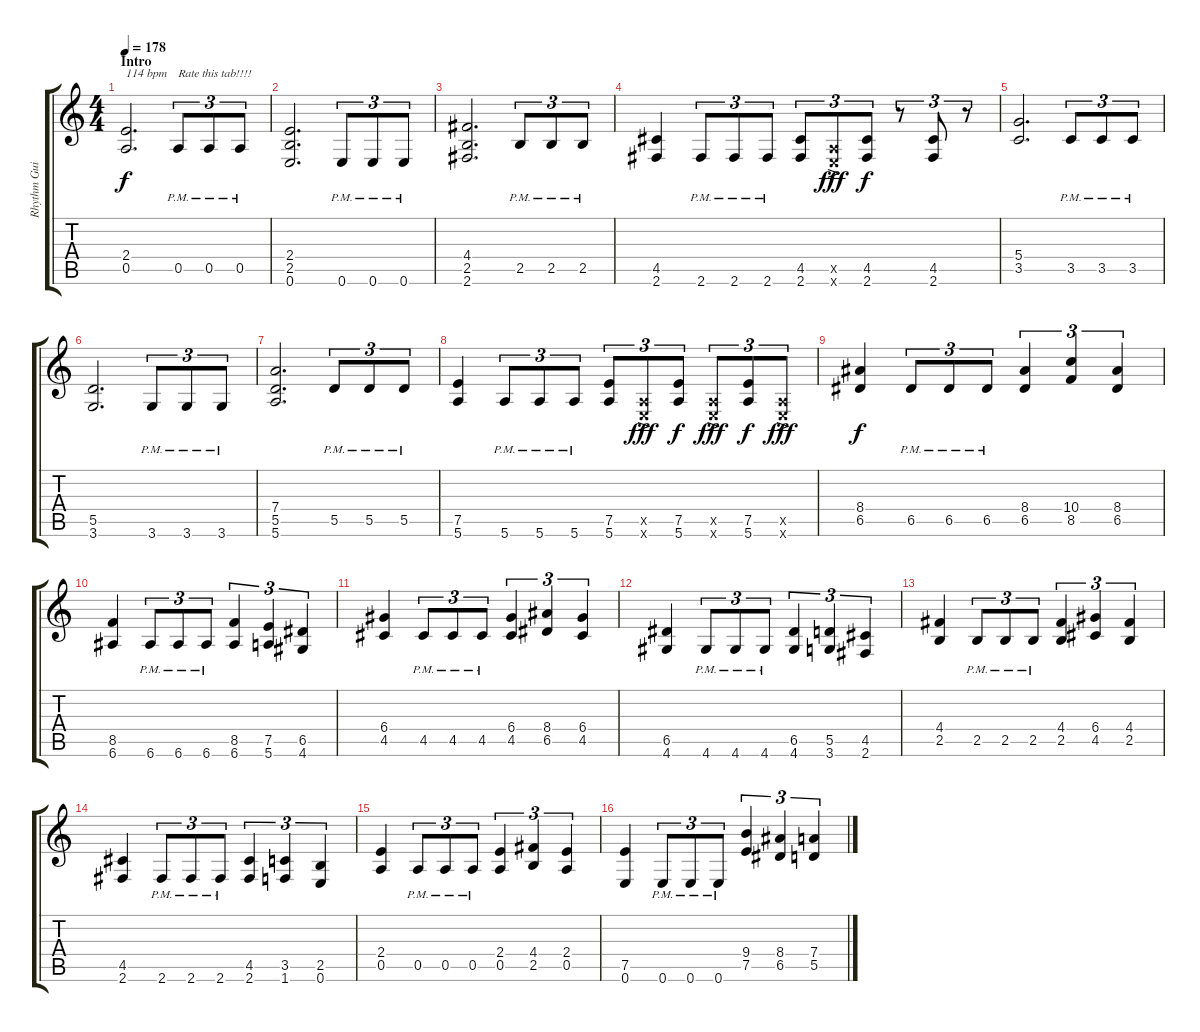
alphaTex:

\track ("Rhythm Guitar" "Rhythm Gui") {instrument distortionguitar}
\staff {score tabs}
\tuning (E4 B3 G3 D3 A2 E2) {hide}
\ts (4 4)
\section ("" "Intro")
\tempo 178
\tempo 114
\tempo 178
\clef g2
\ks c
(2.4 0.5).2{d txt "114 bpm" dy f instrument distortionguitar} 0.5{pm}.8{tu (3 2) txt "Rate this tab!!!!"} 0.5{pm}.8{tu (3 2)} 0.5{pm}.8{tu (3 2)} |
(2.4 2.5 0.6).2{d} 0.6{pm}.8{tu (3 2)} 0.6{pm}.8{tu (3 2)} 0.6{pm}.8{tu (3 2)} |
(4.4 2.5 2.6).2{d} 2.5{pm}.8{tu (3 2)} 2.5{pm}.8{tu (3 2)} 2.5{pm}.8{tu (3 2)} |
(4.5 2.6).4 2.6{pm}.8{tu (3 2)} 2.6{pm}.8{tu (3 2)} 2.6{pm}.8{tu (3 2)} (4.5 2.6).8{tu (3 2)} (0.5{ac x} 0.6{ac x}).8{tu (3 2) dy fff} (4.5 2.6).8{tu (3 2) dy f} r.8{tu (3 2)} (4.5 2.6).8{tu (3 2)} r.8{tu (3 2)} |
(5.4 3.5).2{d} 3.5{pm}.8{tu (3 2)} 3.5{pm}.8{tu (3 2)} 3.5{pm}.8{tu (3 2)} |
(5.5 3.6).2{d} 3.6{pm}.8{tu (3 2)} 3.6{pm}.8{tu (3 2)} 3.6{pm}.8{tu (3 2)} |
(7.4 5.5 5.6).2{d} 5.5{pm}.8{tu (3 2)} 5.5{pm}.8{tu (3 2)} 5.5{pm}.8{tu (3 2)} |
(7.5 5.6).4 5.6{pm}.8{tu (3 2)} 5.6{pm}.8{tu (3 2)} 5.6{pm}.8{tu (3 2)} (7.5 5.6).8{tu (3 2)} (0.5{ac x} 0.6{ac x}).8{tu (3 2) dy fff} (7.5 5.6).8{tu (3 2) dy f} (0.5{ac x} 0.6{ac x}).8{tu (3 2) dy fff} (7.5 5.6).8{tu (3 2) dy f} (0.5{ac x} 0.6{ac x}).8{tu (3 2) dy fff} |
(8.4 6.5).4{dy f} 6.5{pm}.8{tu (3 2)} 6.5{pm}.8{tu (3 2)} 6.5{pm}.8{tu (3 2)} (8.4 6.5).4{tu (3 2)} (10.4 8.5).4{tu (3 2)} (8.4 6.5).4{tu (3 2)} |
(8.5 6.6).4 6.6{pm}.8{tu (3 2)} 6.6{pm}.8{tu (3 2)} 6.6{pm}.8{tu (3 2)} (8.5 6.6).4{tu (3 2)} (7.5 5.6).4{tu (3 2)} (6.5 4.6).4{tu (3 2)} |
(6.4 4.5).4 4.5{pm}.8{tu (3 2)} 4.5{pm}.8{tu (3 2)} 4.5{pm}.8{tu (3 2)} (6.4 4.5).4{tu (3 2)} (8.4 6.5).4{tu (3 2)} (6.4 4.5).4{tu (3 2)} |
(6.5 4.6).4 4.6{pm}.8{tu (3 2)} 4.6{pm}.8{tu (3 2)} 4.6{pm}.8{tu (3 2)} (6.5 4.6).4{tu (3 2)} (5.5 3.6).4{tu (3 2)} (4.5 2.6).4{tu (3 2)} |
(4.4 2.5).4 2.5{pm}.8{tu (3 2)} 2.5{pm}.8{tu (3 2)} 2.5{pm}.8{tu (3 2)} (4.4 2.5).4{tu (3 2)} (6.4 4.5).4{tu (3 2)} (4.4 2.5).4{tu (3 2)} |
(4.5 2.6).4 2.6{pm}.8{tu (3 2)} 2.6{pm}.8{tu (3 2)} 2.6{pm}.8{tu (3 2)} (4.5 2.6).4{tu (3 2)} (3.5 1.6).4{tu (3 2)} (2.5 0.6).4{tu (3 2)} |
(2.4 0.5).4 0.5{pm}.8{tu (3 2)} 0.5{pm}.8{tu (3 2)} 0.5{pm}.8{tu (3 2)} (2.4 0.5).4{tu (3 2)} (4.4 2.5).4{tu (3 2)} (2.4 0.5).4{tu (3 2)} |
(7.5 0.6).4 0.6{pm}.8{tu (3 2)} 0.6{pm}.8{tu (3 2)} 0.6{pm}.8{tu (3 2)} (9.4 7.5).4{tu (3 2)} (8.4 6.5).4{tu (3 2)} (7.4 5.5).4{tu (3 2)}
